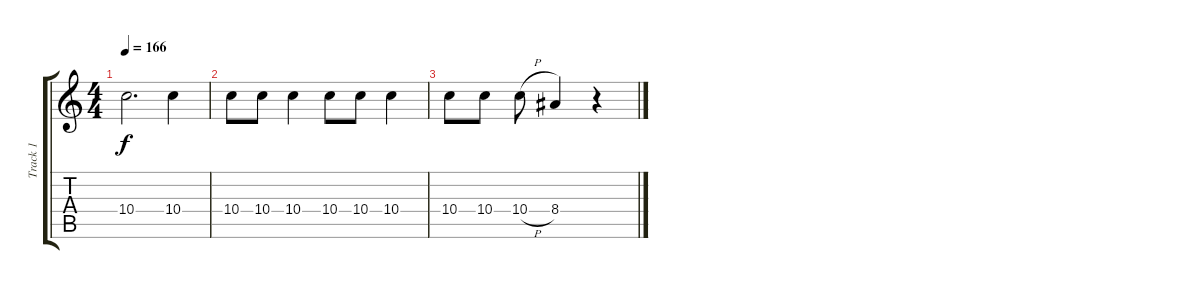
\track ("Track 1" "Track 1") {instrument distortionguitar}
\staff {score tabs}
\tuning (E4 B3 G3 D3 A2 E2) {hide}
\ts (4 4)
\tempo 166
\clef g2
\ks c
10.4.2{d dy f} 10.4.4 |
10.4.8 10.4.8 10.4.4 10.4.8 10.4.8 10.4.4 |
10.4.8 10.4.8 10.4{h}.8 8.4.4 r.4
